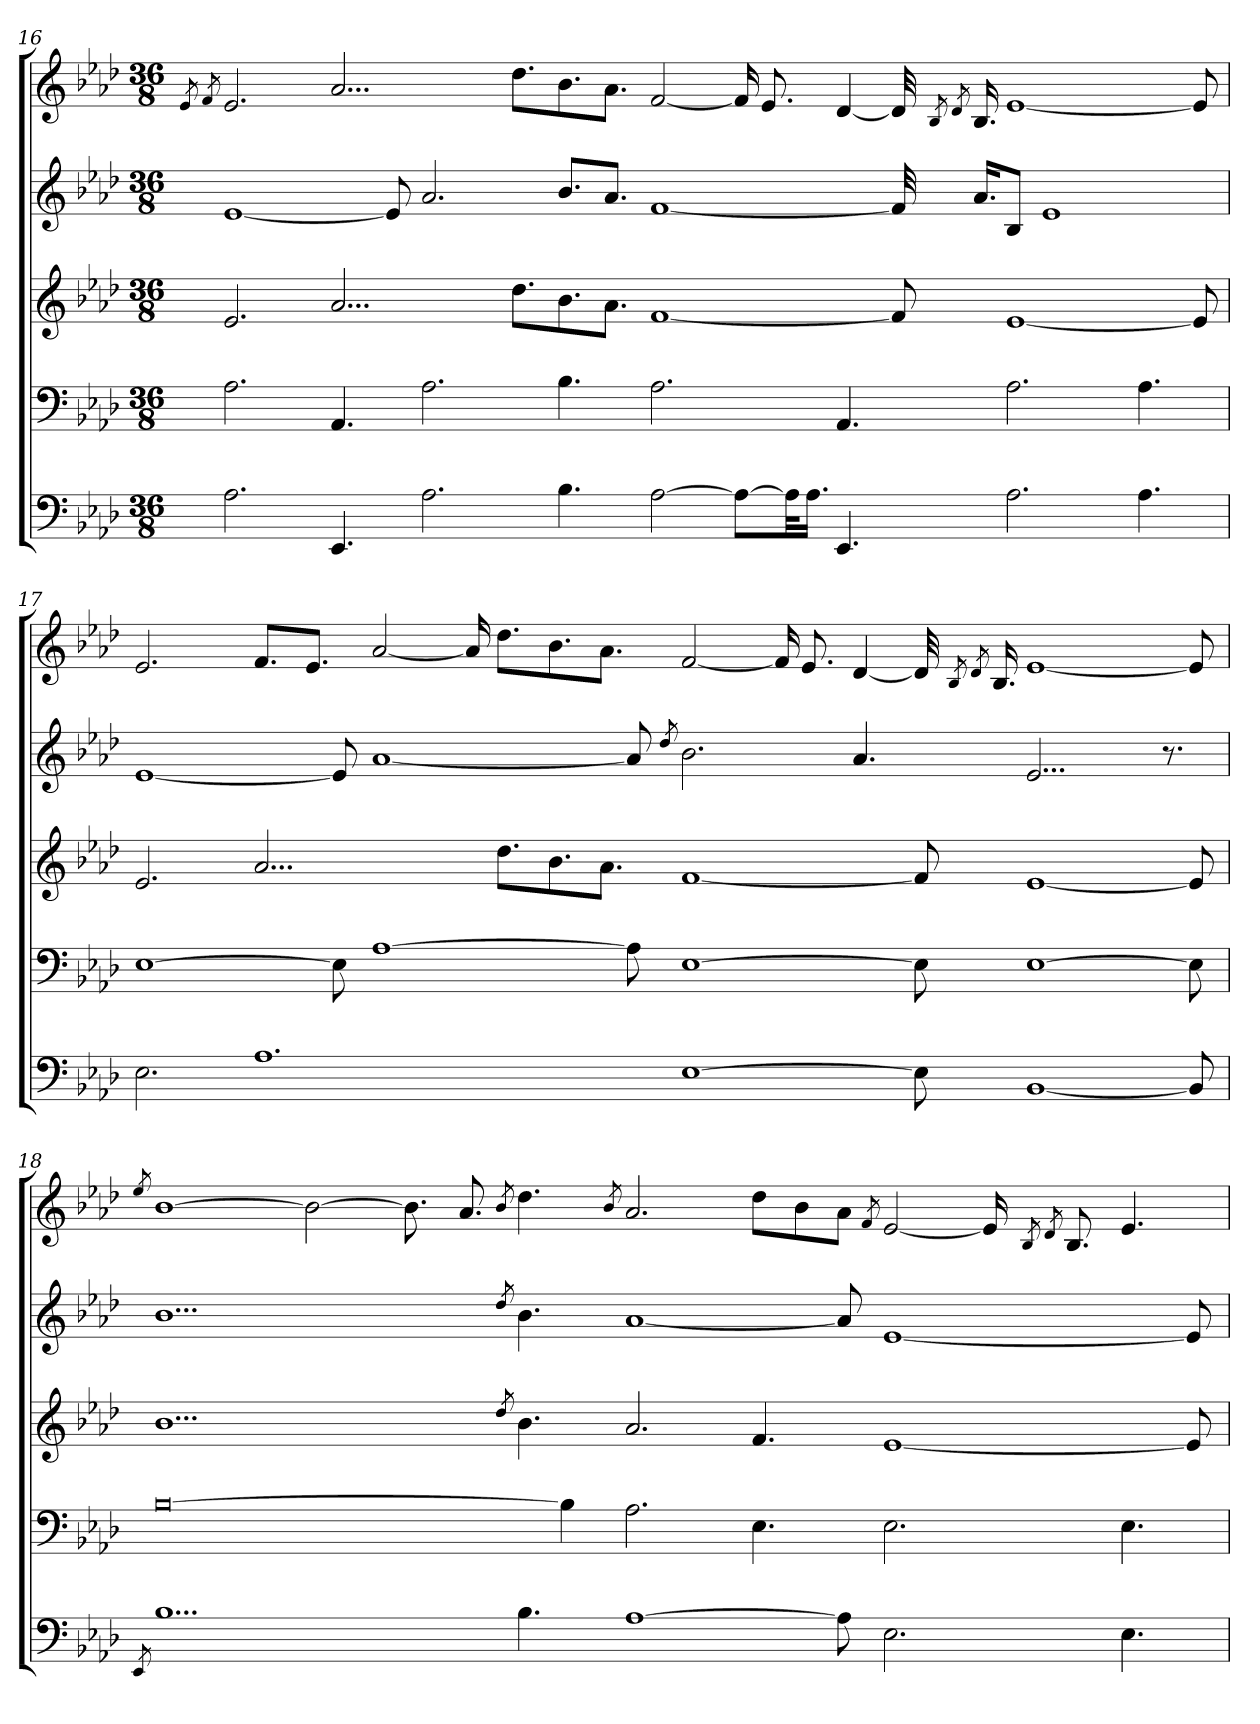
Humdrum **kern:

**kern	**kern	**kern	**kern	**kern
*part5	*part4	*part3	*part2	*part1
*staff5	*staff4	*staff3	*staff2	*staff1
*clefF4	*clefF4	*clefG2	*clefG2	*clefG2
*k[b-e-a-d-]	*k[b-e-a-d-]	*k[b-e-a-d-]	*k[b-e-a-d-]	*k[b-e-a-d-]
*M36/8	*M36/8	*M36/8	*M36/8	*M36/8
=16	=16	=16	=16	=16
.	.	.	.	8qe-
.	.	.	.	8qf
2.A-	2.A-	2.e-	[1e-	2.e-
4.EE-	4.AA-	2...a-	.	2...a-
.	.	.	8e-]	.
2.A-	2.A-	.	2.a-	.
.	.	8.dd-\L	.	8.dd-\L
4.B-	4.B-	8.b-\	8.b-/L	8.b-\
.	.	8.a-\J	8.a-/J	8.a-\J
[2A-	2.A-	[1f	[1f	[2f
8A-\L_	.	.	.	16f]
.	.	.	.	8.e-
32A-\KL]	.	.	.	.
16.A-\JJ	.	.	.	.
4.EE-	4.AA-	.	.	[4d-
.	.	8f]	32f]	32d-]
.	.	.	.	8qB-
.	.	.	.	8qd-
.	.	.	16.a-/KL	16.B-
2.A-	2.A-	[1e-	8B-/J	[1e-
.	.	.	1e-	.
4.A-	4.A-	.	.	.
.	.	8e-]	.	8e-]
=17	=17	=17	=17	=17
2.E-	[1E-	2.e-	[1e-	2.e-
1.A-	.	2...a-	.	8.f/L
.	.	.	.	8.e-/J
.	8E-]	.	8e-]	.
.	[1A-	.	[1a-	[2a-
.	.	.	.	16a-]
.	.	8.dd-\L	.	8.dd-\L
.	.	8.b-\	.	8.b-\
.	.	8.a-\J	.	8.a-\J
.	8A-]	.	8a-]	.
.	.	.	8qdd-	.
[1E-	[1E-	[1f	2.b-	[2f
.	.	.	.	16f]
.	.	.	.	8.e-
.	.	.	4.a-	[4d-
8E-]	8E-]	8f]	.	32d-]
.	.	.	.	8qB-
.	.	.	.	8qd-
.	.	.	.	16.B-
[1BB-	[1E-	[1e-	2...e-	[1e-
.	.	.	8.r	.
8BB-]	8E-]	8e-]	.	8e-]
=18	=18	=18	=18	=18
8qEE-	.	.	.	8qee-
1...B-	[0B-	1...b-	1...b-	[1b-
.	.	.	.	2b-_
.	.	.	.	8.b-]
.	.	.	.	8.a-
.	.	8qdd-	8qdd-	8qb-
4.B-	.	4.b-	4.b-	4.dd-
.	4B-]	.	.	.
.	.	.	.	8qb-
[1A-	2.A-	2.a-	[1a-	2.a-
.	4.E-	4.f	.	8dd-\L
.	.	.	.	8b-\
8A-]	.	.	8a-]	8a-\J
.	.	.	.	8qf
2.E-	2.E-	[1e-	[1e-	[2e-
.	.	.	.	16e-]
.	.	.	.	8qB-
.	.	.	.	8qd-
.	.	.	.	8.B-
4.E-	4.E-	.	.	4.e-
.	.	8e-]	8e-]	.
=	=	=	=	=
*-	*-	*-	*-	*-
